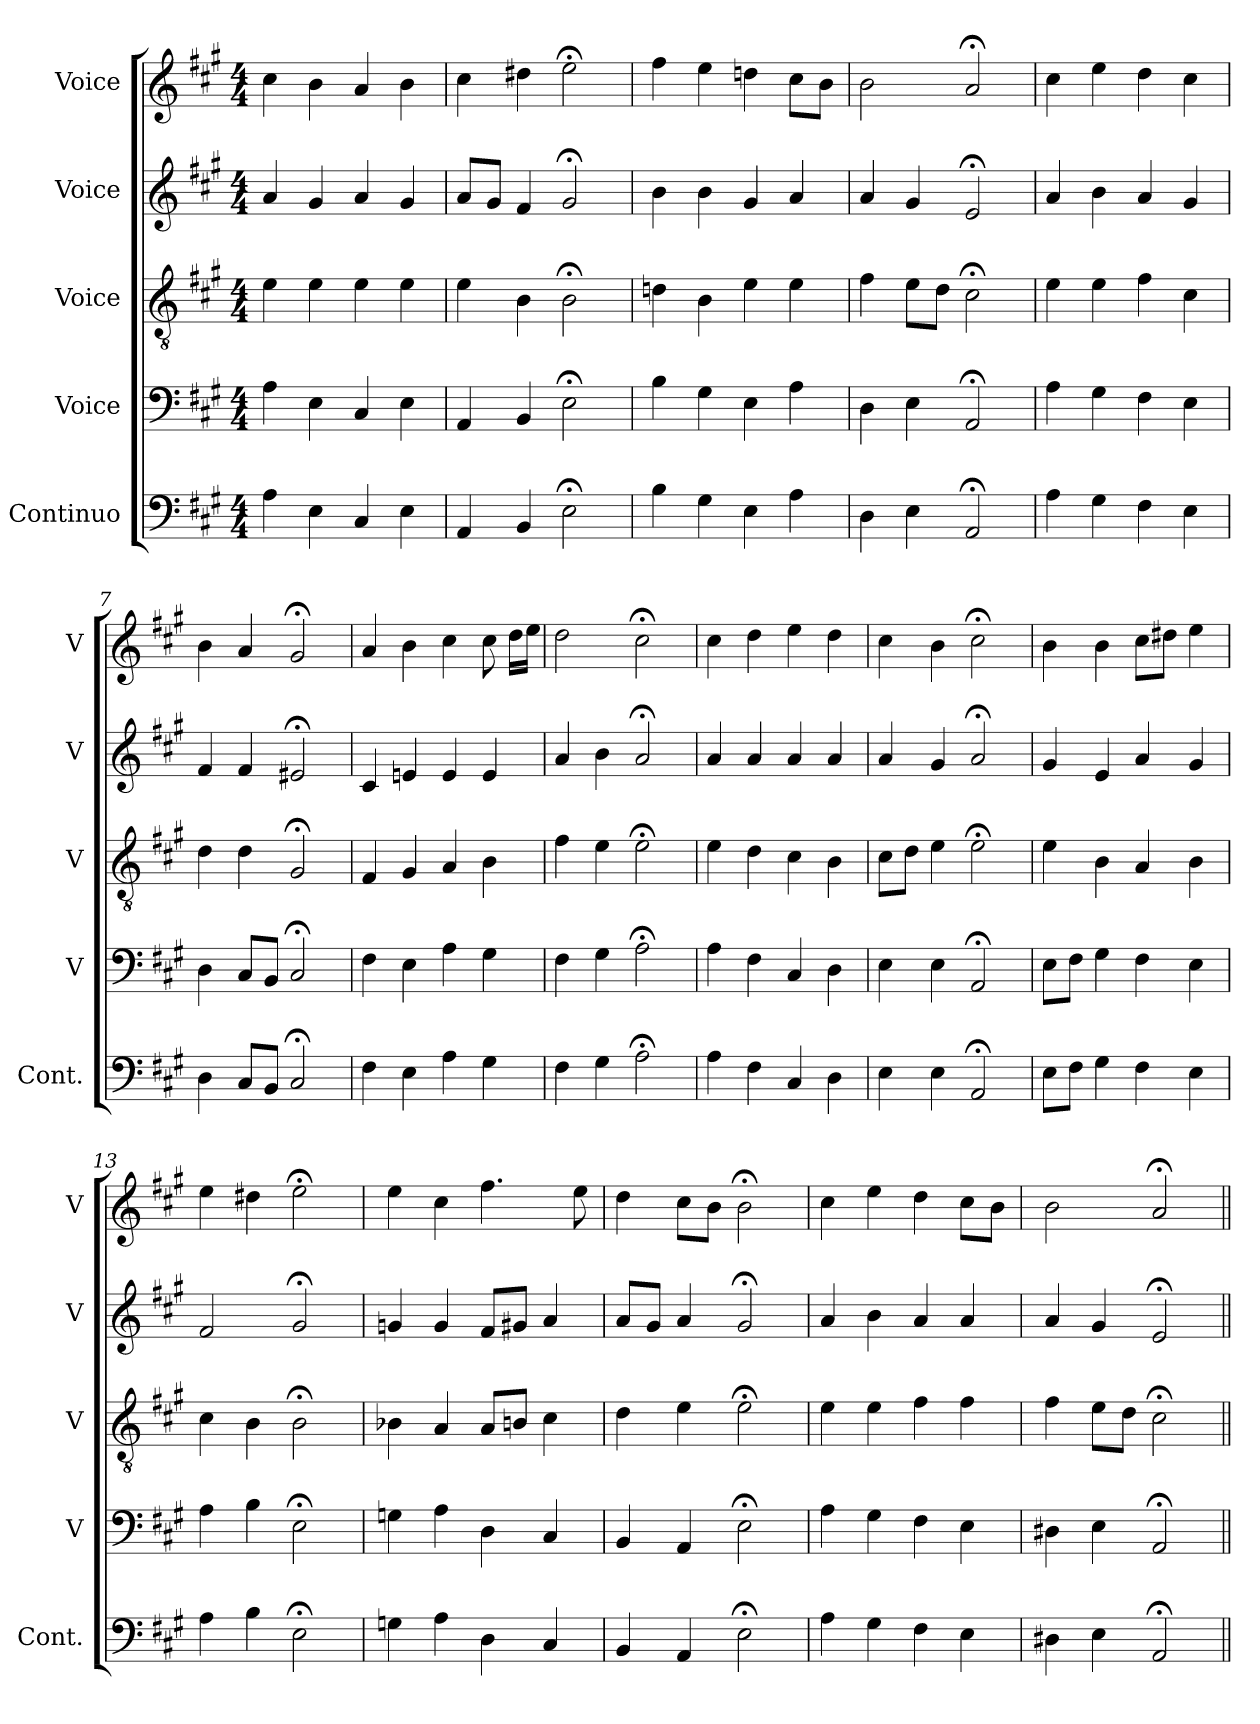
**kern	**kern	**kern	**kern	**kern
*part5	*part4	*part3	*part2	*part1
*staff5	*staff4	*staff3	*staff2	*staff1
*I"Continuo	*I"Voice	*I"Voice	*I"Voice	*I"Voice
*I'Cont.	*I'V	*I'V	*I'V	*I'V
*clefF4	*clefF4	*clefGv2	*clefG2	*clefG2
*k[f#c#g#]	*k[f#c#g#]	*k[f#c#g#]	*k[f#c#g#]	*k[f#c#g#]
*M4/4	*M4/4	*M4/4	*M4/4	*M4/4
=	=	=	=	=
4A	4A	4e	4a	4cc#
4E	4E	4e	4g#	4b
4C#	4C#	4e	4a	4a
4E	4E	4e	4g#	4b
=3	=3	=3	=3	=3
4AA	4AA	4e	8aL	4cc#
.	.	.	8g#J	.
4BB	4BB	4B	4f#	4dd#X
2E;<	2E;<	2B;<	2g#;<	2ee;<
=4	=4	=4	=4	=4
4B	4B	4dn	4b	4ff#
4G#	4G#	4B	4b	4ee
4E	4E	4e	4g#	4ddn
4A	4A	4e	4a	8cc#L
.	.	.	.	8bJ
=5	=5	=5	=5	=5
4D	4D	4f#	4a	2b
4E	4E	8eL	4g#	.
.	.	8dJ	.	.
2AA;<	2AA;<	2c#;<	2e;<	2a;<
=6	=6	=6	=6	=6
4A	4A	4e	4a	4cc#
4G#	4G#	4e	4b	4ee
4F#	4F#	4f#	4a	4dd
4E	4E	4c#	4g#	4cc#
=7	=7	=7	=7	=7
4D	4D	4d	4f#	4b
8C#L	8C#L	4d	4f#	4a
8BBJ	8BBJ	.	.	.
2C#;<	2C#;<	2G#;<	2e#X;<	2g#;<
=8	=8	=8	=8	=8
4F#	4F#	4F#	4c#	4a
4E	4E	4G#	4en	4b
4A	4A	4A	4e	4cc#
4G#	4G#	4B	4e	8cc#
.	.	.	.	16ddLL
.	.	.	.	16eeJJ
=9	=9	=9	=9	=9
4F#	4F#	4f#	4a	2dd
4G#	4G#	4e	4b	.
2A;<	2A;<	2e;<	2a;<	2cc#;<
=10	=10	=10	=10	=10
4A	4A	4e	4a	4cc#
4F#	4F#	4d	4a	4dd
4C#	4C#	4c#	4a	4ee
4D	4D	4B	4a	4dd
=11	=11	=11	=11	=11
4E	4E	8c#L	4a	4cc#
.	.	8dJ	.	.
4E	4E	4e	4g#	4b
2AA;<	2AA;<	2e;<	2a;<	2cc#;<
=12	=12	=12	=12	=12
8EL	8EL	4e	4g#	4b
8F#J	8F#J	.	.	.
4G#	4G#	4B	4e	4b
4F#	4F#	4A	4a	8cc#L
.	.	.	.	8dd#XJ
4E	4E	4B	4g#	4ee
=13	=13	=13	=13	=13
4A	4A	4c#	2f#	4ee
4B	4B	4B	.	4dd#X
2E;<	2E;<	2B;<	2g#;<	2ee;<
=14	=14	=14	=14	=14
4Gn	4Gn	4B-X	4gn	4ee
4A	4A	4A	4g	4cc#
4D	4D	8AL	8f#L	4.ff#
.	.	8BnJ	8g#XJ	.
4C#	4C#	4c#	4a	.
.	.	.	.	8ee
=15	=15	=15	=15	=15
4BB	4BB	4d	8aL	4dd
.	.	.	8g#J	.
4AA	4AA	4e	4a	8cc#L
.	.	.	.	8bJ
2E;<	2E;<	2e;<	2g#;<	2b;<
=16	=16	=16	=16	=16
4A	4A	4e	4a	4cc#
4G#	4G#	4e	4b	4ee
4F#	4F#	4f#	4a	4dd
4E	4E	4f#	4a	8cc#L
.	.	.	.	8bJ
=17	=17	=17	=17	=17
4D#X	4D#X	4f#	4a	2b
4E	4E	8eL	4g#	.
.	.	8dJ	.	.
2AA;<	2AA;<	2c#;<	2e;<	2a;<
=||	=||	=||	=||	=||
*-	*-	*-	*-	*-
